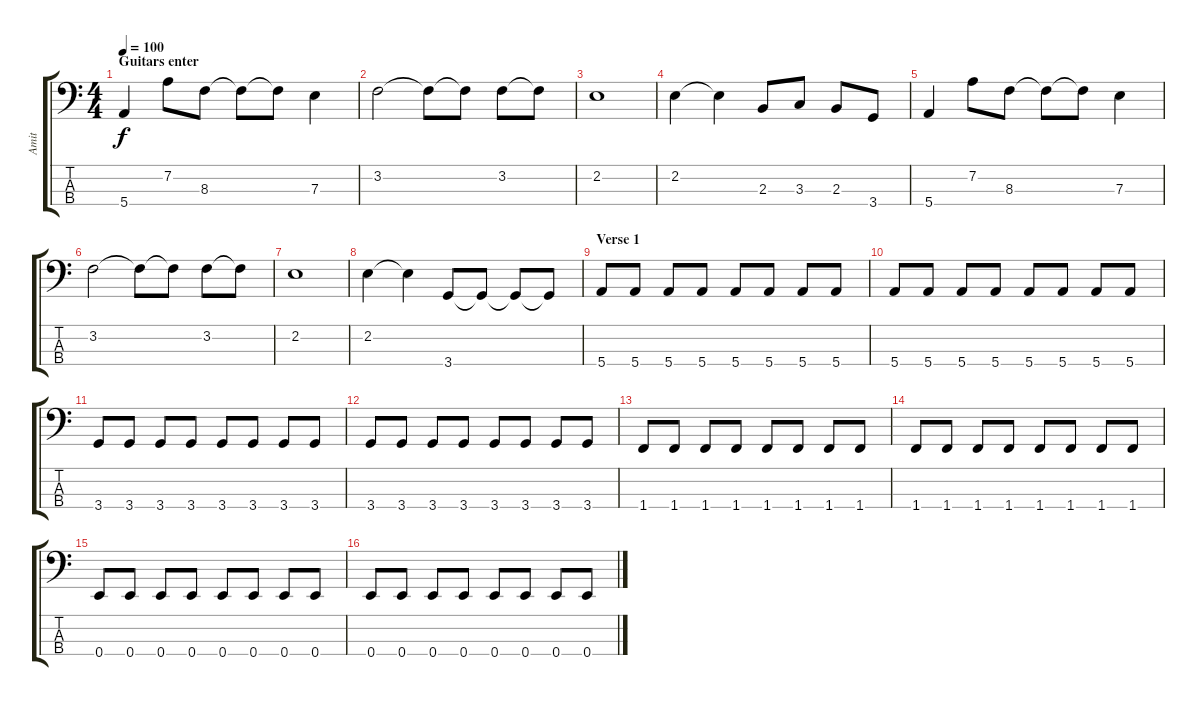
\track ("Amit" "Amit") {instrument electricbassfinger}
\staff {score tabs}
\tuning (G2 D2 A1 E1) {hide}
\ts (4 4)
\section ("" "Guitars enter")
\tempo 100
\clef f4
\ks c
5.4.4{dy f} 7.2.8 8.3.8 8.3{t}.8 8.3{t}.8 7.3.4 |
3.2.2 3.2{t}.8 3.2{t}.8 3.2.8 3.2{t}.8 |
2.2.1 |
2.2.4 2.2{t}.4 2.3.8 3.3.8 2.3.8 3.4.8 |
5.4.4 7.2.8 8.3.8 8.3{t}.8 8.3{t}.8 7.3.4 |
3.2.2 3.2{t}.8 3.2{t}.8 3.2.8 3.2{t}.8 |
2.2.1 |
2.2.4 2.2{t}.4 3.4.8 3.4{t}.8 3.4{t}.8 3.4{t}.8 |
\section ("" "Verse 1")
5.4.8 5.4.8 5.4.8 5.4.8 5.4.8 5.4.8 5.4.8 5.4.8 |
5.4.8 5.4.8 5.4.8 5.4.8 5.4.8 5.4.8 5.4.8 5.4.8 |
3.4.8 3.4.8 3.4.8 3.4.8 3.4.8 3.4.8 3.4.8 3.4.8 |
3.4.8 3.4.8 3.4.8 3.4.8 3.4.8 3.4.8 3.4.8 3.4.8 |
1.4.8 1.4.8 1.4.8 1.4.8 1.4.8 1.4.8 1.4.8 1.4.8 |
1.4.8 1.4.8 1.4.8 1.4.8 1.4.8 1.4.8 1.4.8 1.4.8 |
0.4.8 0.4.8 0.4.8 0.4.8 0.4.8 0.4.8 0.4.8 0.4.8 |
0.4.8 0.4.8 0.4.8 0.4.8 0.4.8 0.4.8 0.4.8 0.4.8
